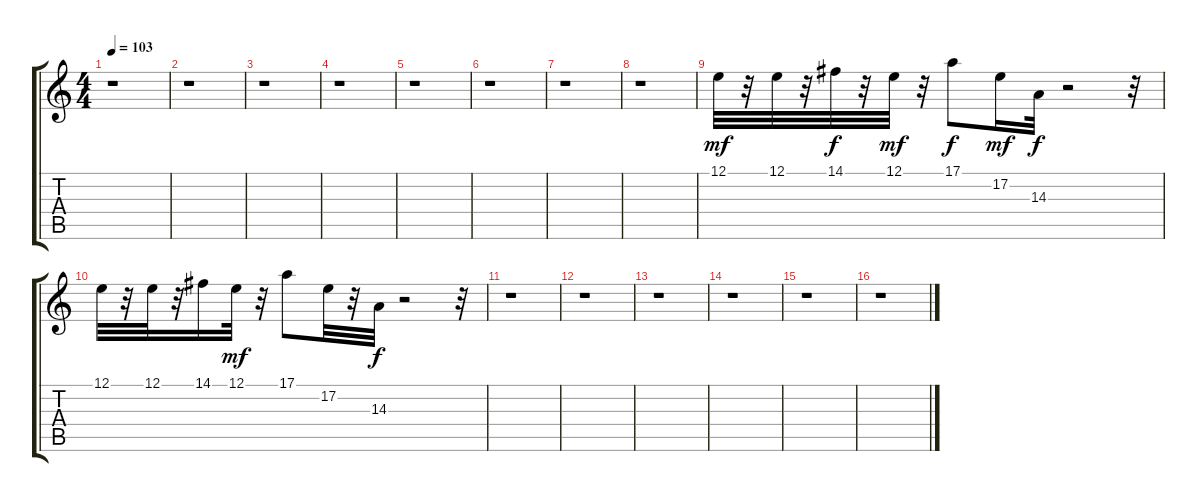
\track "" {instrument rockorgan}
\staff {score tabs}
\tuning (E4 B3 G3 D3 A2 E2) {hide}
\ts (4 4)
\tempo 103
\clef g2
\ks c
r.1{dy f} |
r.1 |
r.1 |
r.1 |
r.1 |
r.1 |
r.1 |
r.1 |
12.1.32{dy mf} r.32 12.1.32 r.32 14.1.32{dy f} r.32 12.1.32{dy mf} r.32 17.1.8{dy f} 17.2.16{dy mf} 14.3.32{dy f} r.2 r.32 |
12.1.32 r.32 12.1.32 r.32 14.1.16 12.1.32{dy mf} r.32 17.1.8 17.2.32 r.32 14.3.32{dy f} r.2 r.32 |
r.1 |
r.1 |
r.1 |
r.1 |
r.1 |
r.1
